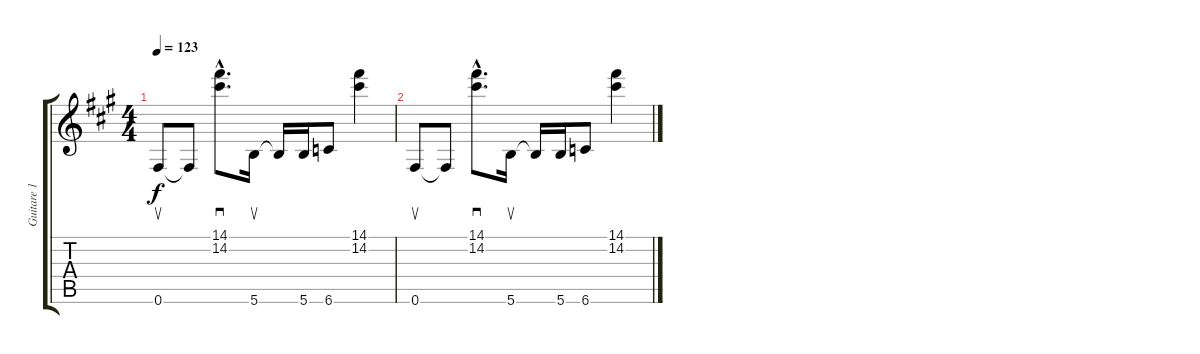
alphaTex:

\track ("Guitare 1 (Matthew Bellamy)" "Guitare 1 ") {instrument distortionguitar}
\staff {score tabs}
\tuning (E4 B3 G3 D3 A2 Gb2) {hide}
\ts (4 4)
\tempo 123
\clef g2
\ks a
0.6.8{su dy f} 0.6{t}.8 (14.1{hac} 14.2{hac}).8{d sd} 5.6.16{su} 5.6{t}.16 5.6.16 6.6.8 (14.1 14.2).4 |
0.6.8{su} 0.6{t}.8 (14.1{hac} 14.2{hac}).8{d sd} 5.6.16{su} 5.6{t}.16 5.6.16 6.6.8 (14.1 14.2).4
